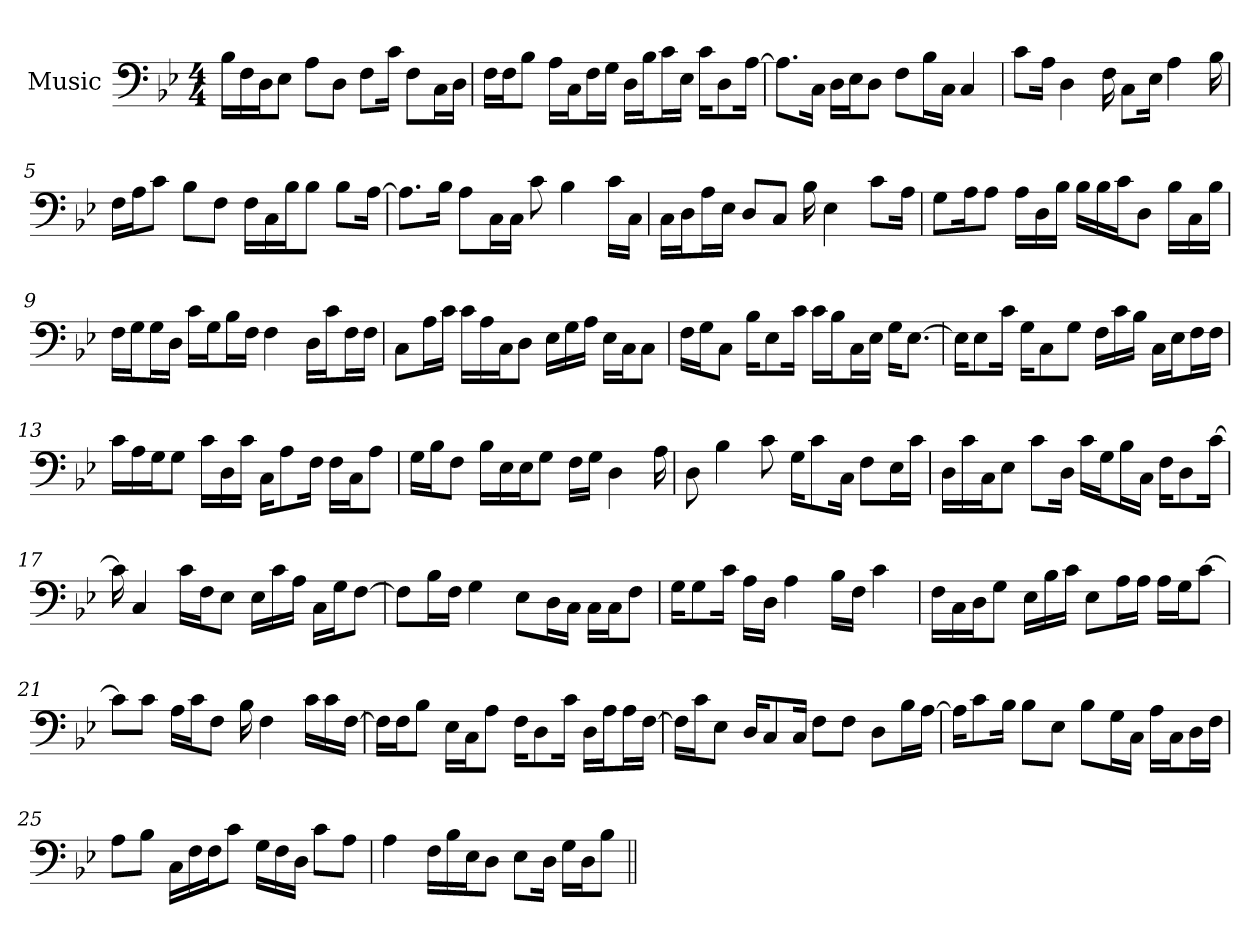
**kern
*part1
*staff1
*I"Music
*clefF4
*k[b-e-]
*B-:
*M4/4
=1
16B-\LL
16F\J
16D\K
8E-\J
8A\L
8D\J
8F\L
16c\Jk
8F\L
16C\L
16D\JJ
=2
16F\LL
16F\J
8B-\J
16A\LL
16C\J
16F\L
16G\JJ
16D\LL
16B-\J
16c\L
16E-\JJ
16c\KL
8D\
[16A\Jk
=3
8.A\L]
16C\Jk
16D\LL
16E-\J
8D\J
8F\L
16B-\L
16C\JJ
4C
=4
8c\L
16A\Jk
4D
16F
8C\L
16E-\Jk
4A
16B-
=5
16F\LL
16A\J
8c\J
8B-\L
8F\J
16F\LL
16C\J
16B-\K
8B-\J
8B-\L
[16A\Jk
=6
8.A\L]
16B-\Jk
8A\L
16C\L
16C\JJ
8c
4B-
16c\LL
16C\JJ
=7
16C\LL
16D\J
16A\L
16E-\JJ
8D/L
8C/J
16B-
4E-
8c\L
16A\Jk
=8
8G\L
16A\K
8A\J
16A\LL
16D\
16B-\JJ
16B-\LL
16B-\J
16c\K
8D\J
16B-\LL
16C\
16B-\JJ
=9
16F\LL
16G\J
16G\L
16D\JJ
16c\LL
16G\J
16B-\L
16F\JJ
4F
16D\LL
16c\J
16F\L
16F\JJ
=10
8C\L
16A\L
16c\JJ
16c\LL
16A\J
16C\K
8D\J
16E-\LL
16G\
16A\JJ
16E-\LL
16C\J
8C\J
=11
16F\LL
16G\J
8C\J
16B-\KL
8E-\
16c\Jk
16c\LL
16B-\J
16C\L
16E-\JJ
16G\KL
[8.E-\J
=12
16E-\KL]
8E-\
16c\Jk
16G\KL
8C\
8G\J
16F\LL
16c\
16B-\JJ
16C\LL
16E-\J
16F\L
16F\JJ
=13
16c\LL
16A\J
16G\K
8G\J
16c\LL
16D\
16c\JJ
16C\KL
8A\
16F\Jk
16F\LL
16C\J
8A\J
=14
16G\LL
16B-\J
8F\J
16B-\LL
16E-\J
16E-\K
8G\J
16F\LL
16G\JJ
4D
16A
=15
8D
4B-
8c
16G\KL
8c\
16C\Jk
8F\L
16E-\L
16c\JJ
=16
16D\LL
16c\J
16C\K
8E-\J
8c\L
16D\Jk
16c\LL
16G\J
16B-\L
16C\JJ
16F\KL
8D\
[16c\Jk
=17
16c]
4C
16c\KL
16F\K
8E-\J
16E-\LL
16c\
16A\JJ
16C\LL
16G\J
[8F\J
=18
8F\L]
16B-\L
16F\JJ
4G
8E-\L
16D\L
16C\JJ
16C\LL
16C\J
8F\J
=19
16G\KL
8G\
16c\Jk
16A\LL
16D\JJ
4A
16B-\LL
16F\JJ
4c
=20
16F\LL
16C\J
16D\K
8G\J
16E-\LL
16B-\
16c\JJ
8E-\L
16A\L
16A\JJ
16A\LL
16G\J
[8c\J
=21
8c\L]
8c\J
16A\LL
16c\J
8F\J
16B-
4F
16c\LL
16c\
[16F\JJ
=22
16F\LL]
16F\J
8B-\J
16E-\LL
16C\J
8A\J
16F\KL
8D\
16c\Jk
16D\LL
16A\J
16A\L
[16F\JJ
=23
16F\LL]
16c\J
8E-\J
16D/KL
8C/
16C/Jk
8F\L
8F\J
8D\L
16B-\L
[16A\JJ
=24
16A\KL]
8c\
16B-\Jk
8B-\L
8E-\J
8B-\L
16G\L
16C\JJ
16A\LL
16C\J
16D\L
16F\JJ
=25
8A\L
8B-\J
16C\LL
16F\J
16F\K
8c\J
16G\LL
16F\
16D\JJ
8c\L
8A\J
=26
4A
16F\LL
16B-\J
16E-\K
8D\J
8E-\L
16D\Jk
16G\LL
16D\J
8B-\J
=||
*-
